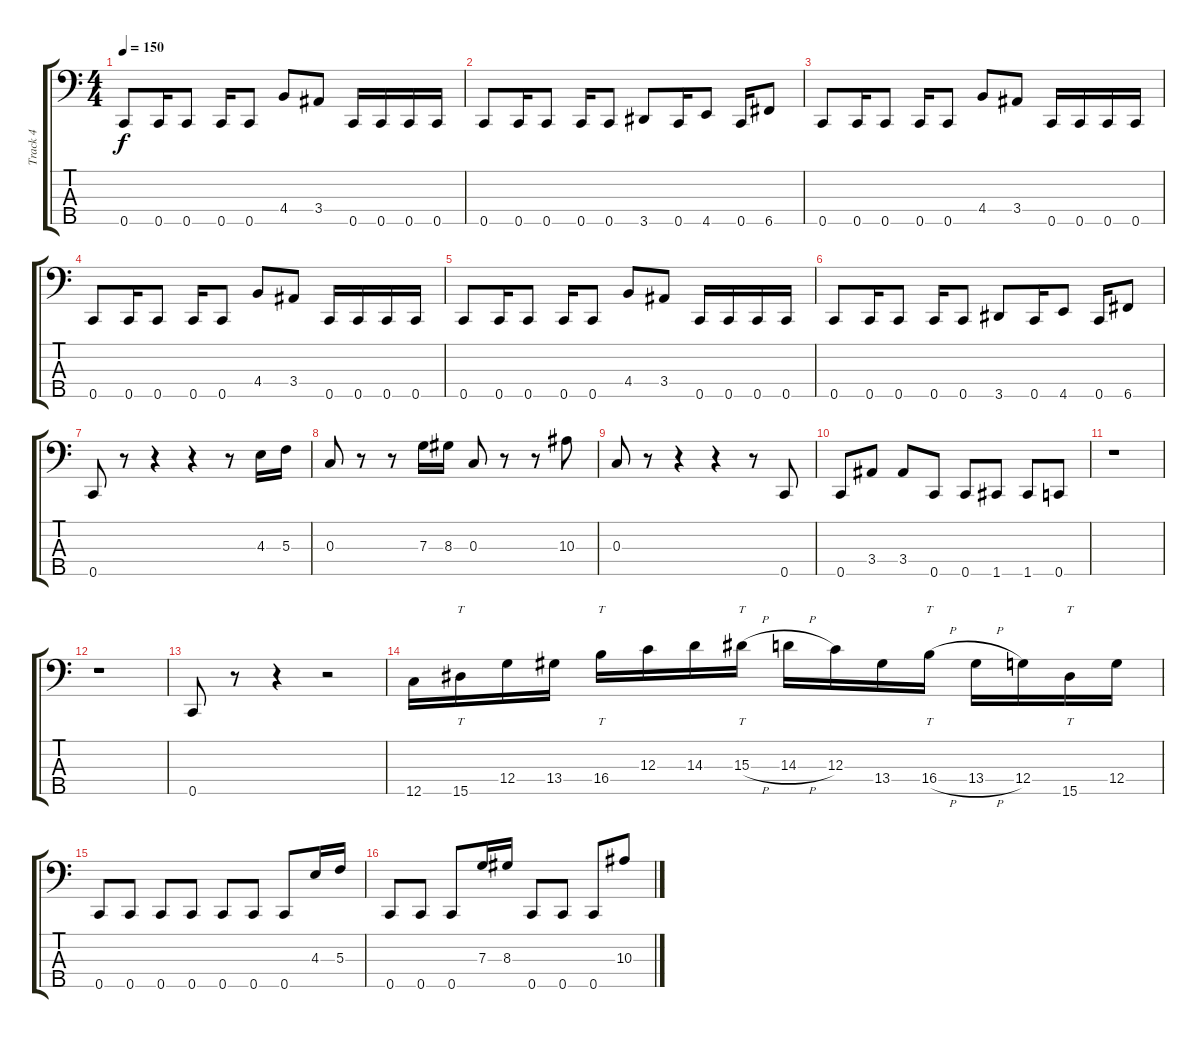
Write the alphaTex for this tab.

\track ("Track 4" "Track 4") {instrument electricbassfinger}
\staff {score tabs}
\tuning (Bb2 F2 C2 G1 C1) {hide}
\ts (4 4)
\tempo 150
\clef f4
\ks c
0.5.8{dy f} 0.5.16 0.5.8 0.5.16 0.5.8 4.4.8 3.4.8 0.5.16 0.5.16 0.5.16 0.5.16 |
0.5.8 0.5.16 0.5.8 0.5.16 0.5.8 3.5.8 0.5.16 4.5.8 0.5.16 6.5.8 |
0.5.8 0.5.16 0.5.8 0.5.16 0.5.8 4.4.8 3.4.8 0.5.16 0.5.16 0.5.16 0.5.16 |
0.5.8 0.5.16 0.5.8 0.5.16 0.5.8 4.4.8 3.4.8 0.5.16 0.5.16 0.5.16 0.5.16 |
0.5.8 0.5.16 0.5.8 0.5.16 0.5.8 4.4.8 3.4.8 0.5.16 0.5.16 0.5.16 0.5.16 |
0.5.8 0.5.16 0.5.8 0.5.16 0.5.8 3.5.8 0.5.16 4.5.8 0.5.16 6.5.8 |
0.5.8 r.8 r.4 r.4 r.8 4.3.16 5.3.16 |
0.3.8 r.8 r.8 7.3.16 8.3.16 0.3.8 r.8 r.8 10.3.8 |
0.3.8 r.8 r.4 r.4 r.8 0.5.8 |
0.5.8 3.4.8 3.4.8 0.5.8 0.5.8 1.5.8 1.5.8 0.5.8 |
r.1 |
r.1 |
0.5.8 r.8 r.4 r.2 |
12.5.16 15.5.16{tt} 12.4.16 13.4.16 16.4.16{tt} 12.3.16 14.3.16 15.3{h}.16{tt} 14.3{h}.16 12.3.16 13.4.16 16.4{h}.16{tt} 13.4{h}.16 12.4.16 15.5.16{tt} 12.4.16 |
0.5.8 0.5.8 0.5.8 0.5.8 0.5.8 0.5.8 0.5.8 4.3.16 5.3.16 |
0.5.8 0.5.8 0.5.8 7.3.16 8.3.16 0.5.8 0.5.8 0.5.8 10.3.8
